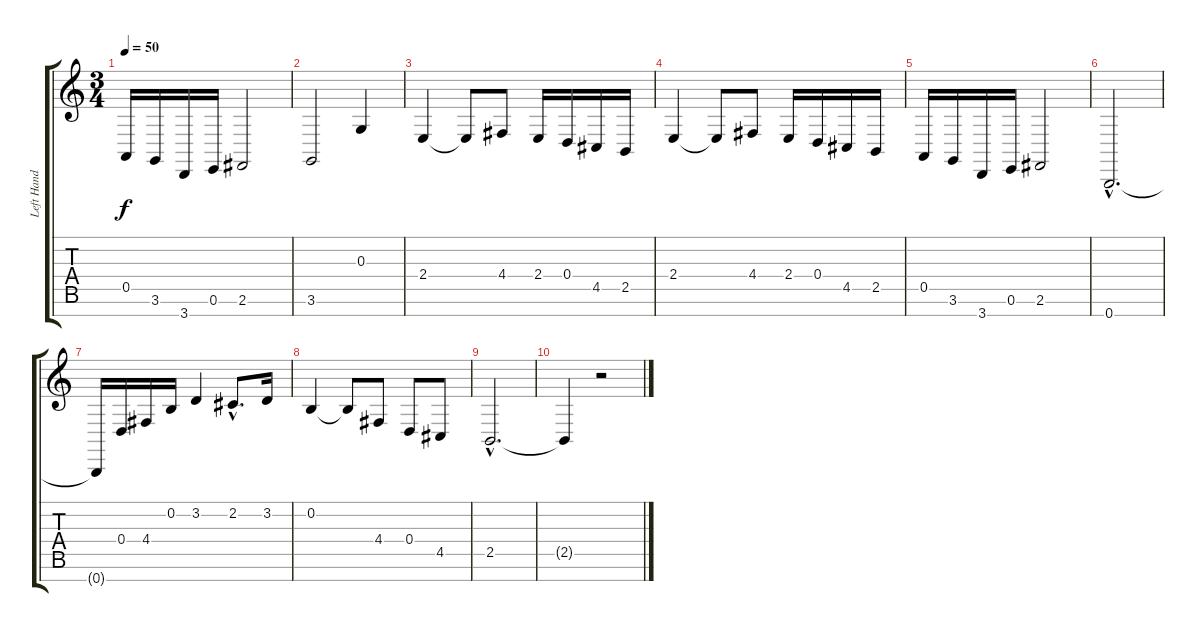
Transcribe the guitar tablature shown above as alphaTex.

\track ("Left Hand" "Left Hand") {instrument acousticgrandpiano}
\staff {score tabs}
\tuning (E4 B3 G3 D3 A2 E2 B1) {hide}
\ts (3 4)
\tempo 50
\clef g2
\ks c
0.5.16{dy f} 3.6.16 3.7.16 0.6.16 2.6.2 |
3.6.2 0.3.4 |
2.4.4 2.4{t}.8 4.4.8 2.4.16 0.4.16 4.5.16 2.5.16 |
2.4.4 2.4{t}.8 4.4.8 2.4.16 0.4.16 4.5.16 2.5.16 |
0.5.16 3.6.16 3.7.16 0.6.16 2.6.2 |
0.7{hac}.2{d volume 13} |
0.7{t}.16{volume 11} 0.4.16 4.4.16 0.2.16 3.2.4 2.2{hac}.8{d} 3.2.16 |
0.2.4 0.2{t}.8 4.4.8 0.4.8 4.5.8 |
2.5{hac}.2{d} |
2.5{t}.4 r.2
